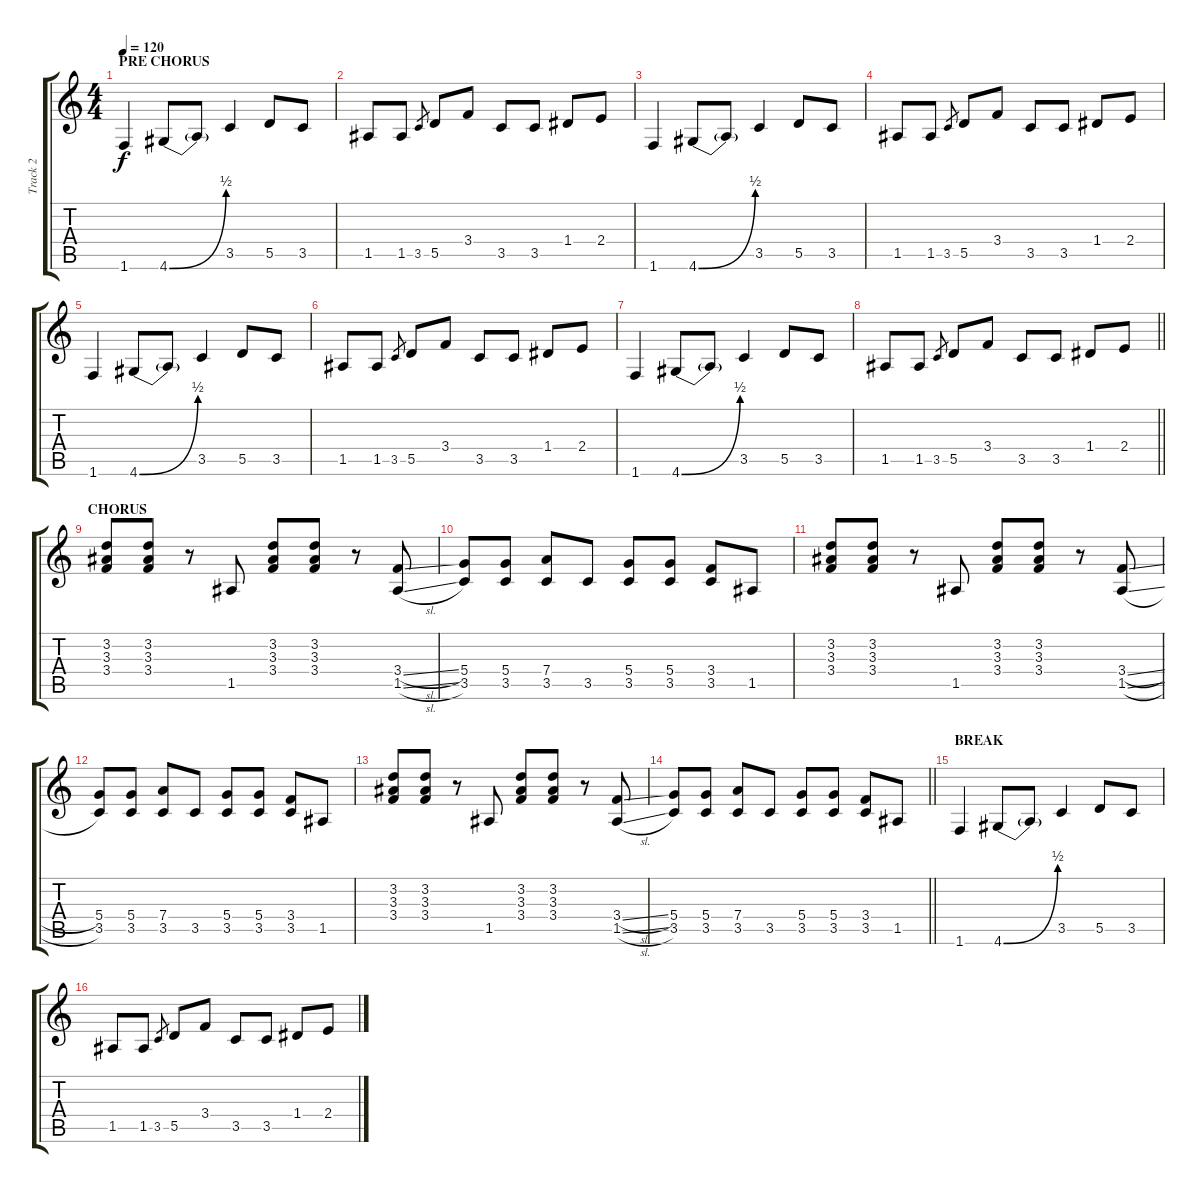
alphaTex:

\track ("Track 2" "Track 2") {instrument distortionguitar}
\staff {score tabs}
\tuning (E4 B3 G3 D3 A2 E2) {hide}
\ts (4 4)
\section ("" "PRE CHORUS")
\tempo 120
\clef g2
\ks c
1.6.4{dy f} 4.6{be (bend 0 0 60 2)}.8 4.6{t}.8 3.5.4 5.5.8 3.5.8 |
1.5.8 1.5.8 3.5.8{gr} 5.5.8 3.4.8 3.5.8 3.5.8 1.4.8 2.4.8 |
1.6.4 4.6{be (bend 0 0 60 2)}.8 4.6{t}.8 3.5.4 5.5.8 3.5.8 |
1.5.8 1.5.8 3.5.8{gr} 5.5.8 3.4.8 3.5.8 3.5.8 1.4.8 2.4.8 |
1.6.4 4.6{be (bend 0 0 60 2)}.8 4.6{t}.8 3.5.4 5.5.8 3.5.8 |
1.5.8 1.5.8 3.5.8{gr} 5.5.8 3.4.8 3.5.8 3.5.8 1.4.8 2.4.8 |
1.6.4 4.6{be (bend 0 0 60 2)}.8 4.6{t}.8 3.5.4 5.5.8 3.5.8 |
\barLineRight lightlight
1.5.8 1.5.8 3.5.8{gr} 5.5.8 3.4.8 3.5.8 3.5.8 1.4.8 2.4.8 |
\section ("" "CHORUS")
(3.2 3.3 3.4).8 (3.2 3.3 3.4).8 r.8 1.5.8 (3.2 3.3 3.4).8 (3.2 3.3 3.4).8 r.8 (3.4{sl} 1.5{sl}).8 |
(5.4 3.5).8 (5.4 3.5).8 (7.4 3.5).8 3.5.8 (5.4 3.5).8 (5.4 3.5).8 (3.4 3.5).8 1.5.8 |
(3.2 3.3 3.4).8 (3.2 3.3 3.4).8 r.8 1.5.8 (3.2 3.3 3.4).8 (3.2 3.3 3.4).8 r.8 (3.4{sl} 1.5{sl}).8 |
(5.4 3.5).8 (5.4 3.5).8 (7.4 3.5).8 3.5.8 (5.4 3.5).8 (5.4 3.5).8 (3.4 3.5).8 1.5.8 |
(3.2 3.3 3.4).8 (3.2 3.3 3.4).8 r.8 1.5.8 (3.2 3.3 3.4).8 (3.2 3.3 3.4).8 r.8 (3.4{sl} 1.5{sl}).8 |
\barLineRight lightlight
(5.4 3.5).8 (5.4 3.5).8 (7.4 3.5).8 3.5.8 (5.4 3.5).8 (5.4 3.5).8 (3.4 3.5).8 1.5.8 |
\section ("" "BREAK")
1.6.4 4.6{be (bend 0 0 60 2)}.8 4.6{t}.8 3.5.4 5.5.8 3.5.8 |
1.5.8 1.5.8 3.5.8{gr} 5.5.8 3.4.8 3.5.8 3.5.8 1.4.8 2.4.8
